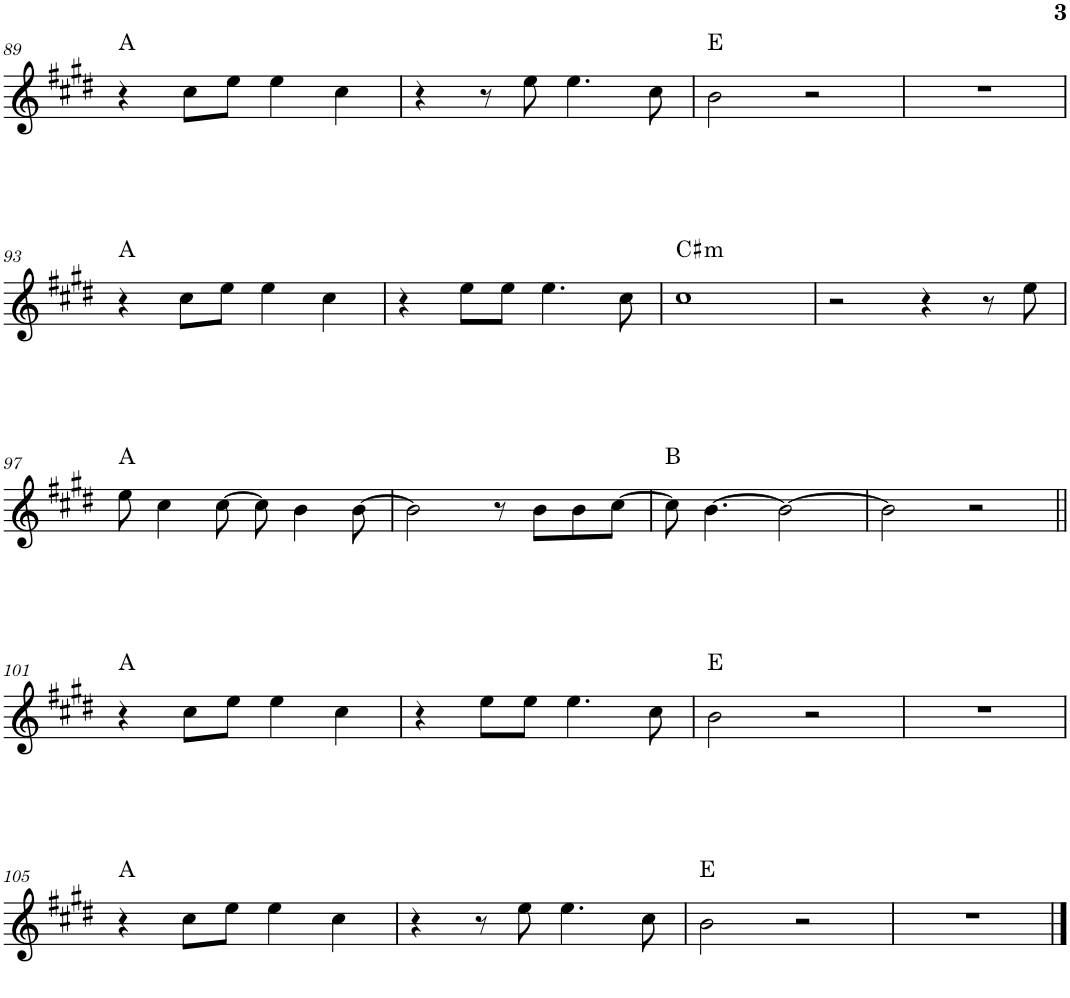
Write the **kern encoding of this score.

**kern	**harte
*part1	*part1
*staff1	*
*I"Piano	*
*I'Pno.	*
!!LO:PB:g=z
*clefG2	*
*k[f#c#g#d#]	*
*M4/4	*
=89	=89
4r	A:maj
8cc#\L	.
8ee\J	.
4ee\	.
4cc#\	.
=90	=90
4r	.
8r	.
8ee\	.
4.ee\	.
8cc#\	.
=91	=91
2b\	E:maj
2r	.
=92	=92
1r	.
!!LO:LB:g=z
=93	=93
4r	A:maj
8cc#\L	.
8ee\J	.
4ee\	.
4cc#\	.
=94	=94
4r	.
8ee\L	.
8ee\J	.
4.ee\	.
8cc#\	.
=95	=95
!	!LO:H:kt=m
1cc#	C#:min
=96	=96
2r	.
4r	.
8r	.
8ee\	.
!!LO:LB:g=z
=97	=97
8ee\	A:maj
4cc#\	.
[8cc#\	.
8cc#\]	.
4b\	.
[8b\	.
=98	=98
2b\]	.
8r	.
8b\L	.
8b\	.
[8cc#\J	.
=99	=99
8cc#\]	B:maj
[4.b\	.
2b\_	.
=100	=100
2b\]	.
2r	.
!!LO:LB:g=z
=101||	=101||
4r	A:maj
8cc#\L	.
8ee\J	.
4ee\	.
4cc#\	.
=102	=102
4r	.
8ee\L	.
8ee\J	.
4.ee\	.
8cc#\	.
=103	=103
2b\	E:maj
2r	.
=104	=104
1r	.
!!LO:LB:g=z
=105	=105
4r	A:maj
8cc#\L	.
8ee\J	.
4ee\	.
4cc#\	.
=106	=106
4r	.
8r	.
8ee\	.
4.ee\	.
8cc#\	.
=107	=107
2b\	E:maj
2r	.
=108	=108
1r	.
==	==
*-	*-
